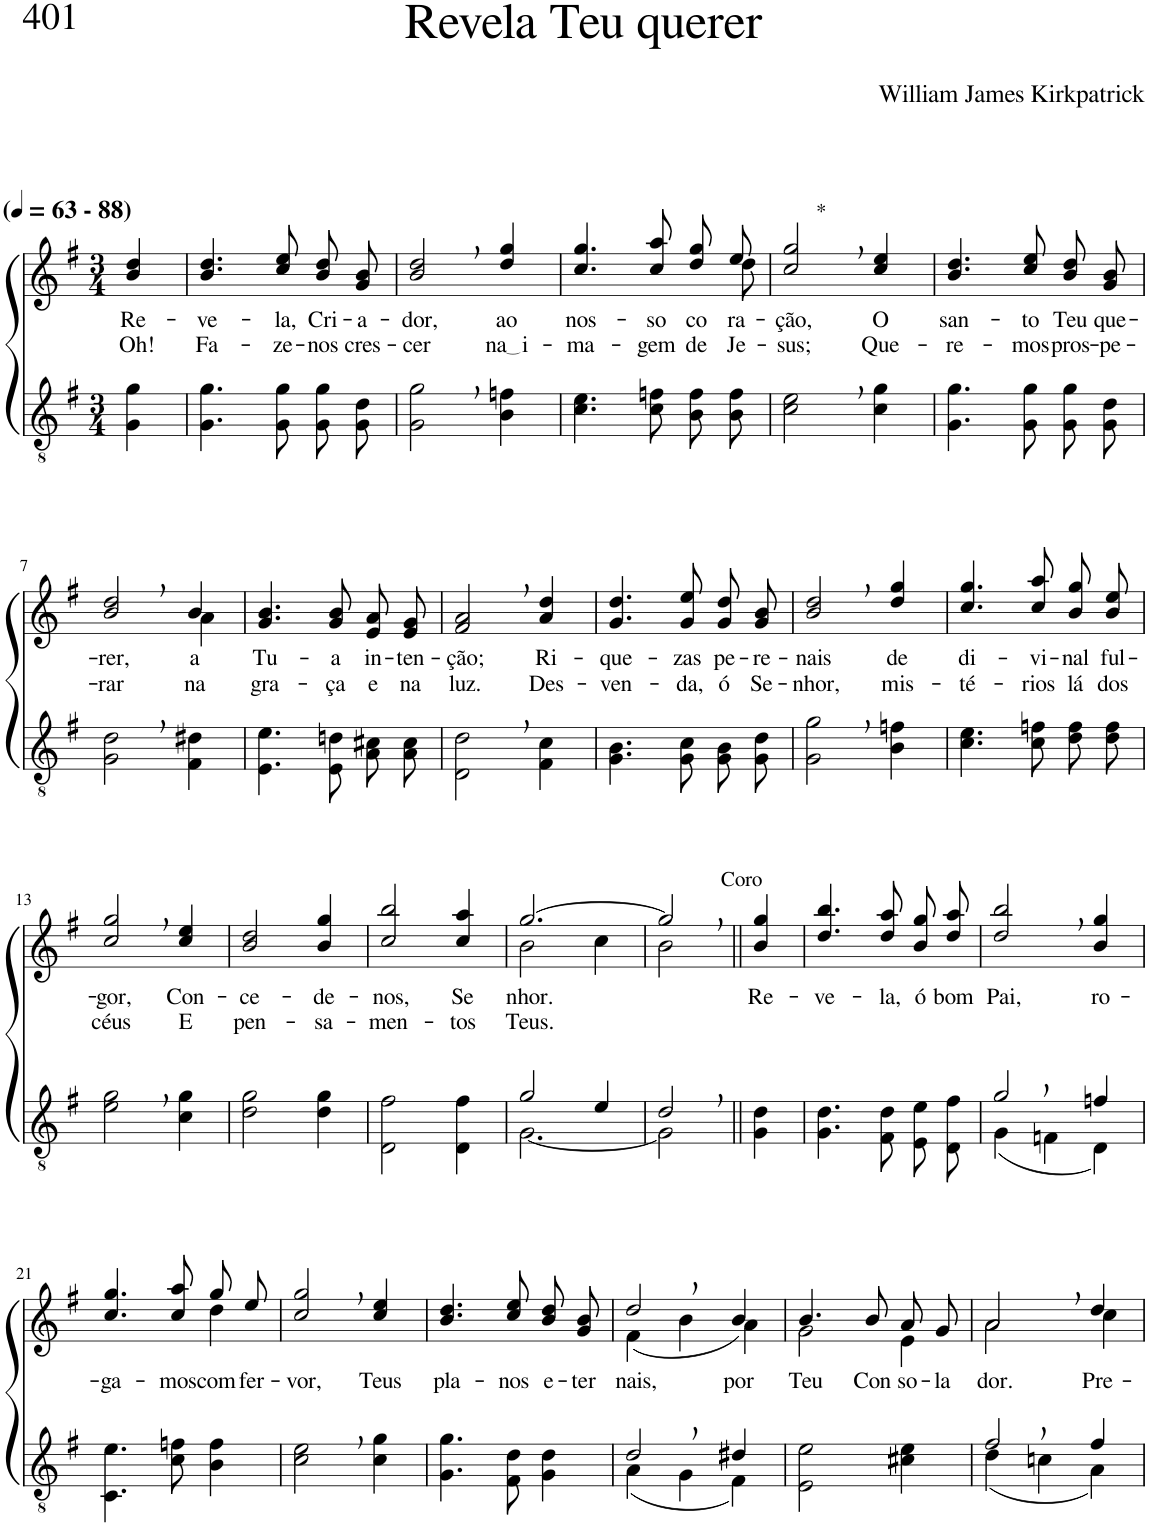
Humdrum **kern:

**kern	**kern	**text	**text
*part2	*part1	*part1	*part1
*staff2	*staff1	*staff1	*staff1
*I"Parte III e IV	*I"Parte I e II	*	*
*clefGv2	*clefG2	*	*
*Trd4c7	*Trd4c7	*	*
*k[f#]	*k[f#]	*	*
*M3/4	*M3/4	*	*
*MM63	*MM63	*	*
=1	=1	=1	=1
!	!LO:TX:a:B:t=(	!	!
!	!LO:TX:a:B:t=- 88)	!	!
!	!	!LO:LY:b	!LO:LY:b
4G\ 4g\	4b/ 4dd/	Re-	Oh!
=2	=2	=2	=2
!	!	!LO:LY:b	!LO:LY:b
4.G\ 4.g\	4.b/ 4.dd/	-ve-	Fa-
!	!	!LO:LY:b	!LO:LY:b
8G\ 8g\	8cc/ 8ee/	-la,	-ze-
!	!	!LO:LY:b	!LO:LY:b
8G\ 8g\L	8b\ 8dd\L	Cri-	-nos
!	!	!LO:LY:b	!LO:LY:b
8G\ 8d\J	8g\ 8b\J	-a-	cres-
=3	=3	=3	=3
!	!	!LO:LY:b	!LO:LY:b
2G\, 2g\,	2b/, 2dd/,	-dor,	-cer
!	!	!LO:LY:b	!LO:LY:b
4B\ 4fn\	4dd/ 4gg/	ao	na i
=4	=4	=4	=4
!	!	!LO:LY:b	!LO:LY:b
*	*^	*	*
4.c\ 4.e\	4.cc/ 4.gg/	8ryy	nos-	-ma-
!	!	!	!LO:LY:b	!LO:LY:b
*	*v	*v	*	*
8c\ 8fn\	8cc/ 8aa/	-so	-gem
!	!	!LO:LY:b	!LO:LY:b
8B\ 8f\L	8dd\ 8gg\L	co-	de
*	*^	*	*
!	!	!	!LO:LY:b	!LO:LY:b
8B\ 8f\J	8ee\J	8dd\	-ra-	Je-
=5	=5	=5	=5	=5
!	!LO:TX:a:t=*	!	!	!
!	!	!	!LO:LY:b	!LO:LY:b
*	*v	*v	*	*
2c\, 2e\,	2cc/, 2gg/,	-ção,	-sus;
!	!	!LO:LY:b	!LO:LY:b
4c\ 4g\	4cc/ 4ee/	O	Que-
=6	=6	=6	=6
!	!	!LO:LY:b	!LO:LY:b
4.G\ 4.g\	4.b/ 4.dd/	san-	-re-
!	!	!LO:LY:b	!LO:LY:b
8G\ 8g\	8cc/ 8ee/	-to	-mos
!	!	!LO:LY:b	!LO:LY:b
8G\ 8g\L	8b\ 8dd\L	Teu	pros-
!	!	!LO:LY:b	!LO:LY:b
8G\ 8d\J	8g\ 8b\J	que-	-pe-
!!LO:LB:g=z
=7	=7	=7	=7
!	!	!LO:LY:b	!LO:LY:b
*	*^	*	*
2G\, 2d\,	2b/, 2dd/,	2ryy	-rer,	-rar
!	!	!	!LO:LY:b	!LO:LY:b
4F#\ 4d#X\	4b/	4a\	a	na
=8	=8	=8	=8	=8
!	!	!	!LO:LY:b	!LO:LY:b
*	*v	*v	*	*
4.E\ 4.e\	4.g/ 4.b/	Tu-	gra-
!	!	!LO:LY:b	!LO:LY:b
8E\ 8dn\	8g/ 8b/	-a	-ça
!	!	!LO:LY:b	!LO:LY:b
8A\ 8c#X\L	8e/ 8a/L	in-	e
!	!	!LO:LY:b	!LO:LY:b
8A\ 8c#\J	8e/ 8g/J	-ten-	na
=9	=9	=9	=9
!	!	!LO:LY:b	!LO:LY:b
2D\, 2d\,	2f#/, 2a/,	-ção;	luz.
!	!	!LO:LY:b	!LO:LY:b
4F#\ 4c\	4a/ 4dd/	Ri-	Des-
=10	=10	=10	=10
!	!	!LO:LY:b	!LO:LY:b
4.G\ 4.B\	4.g/ 4.dd/	-que-	-ven-
!	!	!LO:LY:b	!LO:LY:b
8G\ 8c\	8g/ 8ee/	-zas	-da,
!	!	!LO:LY:b	!LO:LY:b
8G\ 8B\L	8g/ 8dd/L	pe-	ó
!	!	!LO:LY:b	!LO:LY:b
8G\ 8d\J	8g/ 8b/J	-re-	Se-
=11	=11	=11	=11
!	!	!LO:LY:b	!LO:LY:b
2G\, 2g\,	2b/, 2dd/,	-nais	-nhor,
!	!	!LO:LY:b	!LO:LY:b
4B\ 4fn\	4dd/ 4gg/	de	mis-
=12	=12	=12	=12
!	!	!LO:LY:b	!LO:LY:b
4.c\ 4.e\	4.cc/ 4.gg/	di-	-té-
!	!	!LO:LY:b	!LO:LY:b
8c\ 8fn\	8cc/ 8aa/	-vi-	-rios
!	!	!LO:LY:b	!LO:LY:b
8d\ 8f\L	8b\ 8gg\L	-nal	lá
!	!	!LO:LY:b	!LO:LY:b
8d\ 8f\J	8b\ 8ee\J	ful-	dos
!!LO:LB:g=z
=13	=13	=13	=13
!	!	!LO:LY:b	!LO:LY:b
2e\, 2g\,	2cc/, 2gg/,	-gor,	céus
!	!	!LO:LY:b	!LO:LY:b
4c\ 4g\	4cc/ 4ee/	Con-	E
=14	=14	=14	=14
!	!	!LO:LY:b	!LO:LY:b
2d\ 2g\	2b/ 2dd/	-ce-	pen-
!	!	!LO:LY:b	!LO:LY:b
4d\ 4g\	4b/ 4gg/	-de-	-sa-
=15	=15	=15	=15
!	!	!LO:LY:b	!LO:LY:b
2D\ 2f#\	2cc/ 2bb/	-nos,	-men-
!	!	!LO:LY:b	!LO:LY:b
4D\ 4f#\	4cc/ 4aa/	Se-	-tos
=16	=16	=16	=16
*^	*^	*	*
!	!	!	!	!LO:LY:b	!LO:LY:b
2g/	[2.G\	[2.gg/	2b\	-nhor.	Teus.
4e/	.	.	4cc\	.	.
=17	=17	=17	=17	=17	=17
!	!	!LO:TX:a:t=Coro	!	!	!
2d,/	2G\]	2gg,/]	2b\	.	.
=18||	=18||	=18||	=18||	=18||	=18||
!	!	!	!	!LO:LY:b	!
*v	*v	*	*	*	*
*	*v	*v	*	*
4G\ 4d\	4b/ 4gg/	Re-	.
=19	=19	=19	=19
!	!	!LO:LY:b	!
4.G\ 4.d\	4.dd/ 4.bb/	-ve-	.
!	!	!LO:LY:b	!
8F#\ 8d\	8dd/ 8aa/	-la,	.
!	!	!LO:LY:b	!
8E\ 8e\L	8b\ 8gg\L	ó	.
!	!	!LO:LY:b	!
8D\ 8f#\J	8dd\ 8aa\J	bom	.
=20	=20	=20	=20
*^	*	*	*
!	!	!	!LO:LY:b	!
2g,/	(4G\	2dd/, 2bb/,	-Pai,	.
.	4Fn\	.	.	.
!	!	!	!LO:LY:b	!
4fn/	4D\)	4b/ 4gg/	ro-	.
!!LO:LB:g=z
=21	=21	=21	=21	=21
!	!	!	!LO:LY:b	!
*v	*v	*^	*	*
4.C\ 4.e\	4.cc/ 4.gg/	2ryy	-ga-	.
!	!	!	!LO:LY:b	!
8c\ 8fn\	8cc/ 8aa/	.	-mos	.
!	!	!	!LO:LY:b	!
4B\ 4f\	8gg/L	4dd\	com	.
!	!	!	!LO:LY:b	!
.	8ee/J	.	fer-	.
*	*v	*v	*	*
=22	=22	=22	=22
!	!	!LO:LY:b	!
2c\, 2e\,	2cc/, 2gg/,	-vor,	.
!	!	!LO:LY:b	!
4c\ 4g\	4cc/ 4ee/	Teus	.
=23	=23	=23	=23
!	!	!LO:LY:b	!
4.G\ 4.g\	4.b/ 4.dd/	pla-	.
!	!	!LO:LY:b	!
8F#\ 8d\	8cc/ 8ee/	-nos	.
!	!	!LO:LY:b	!
4G\ 4d\	8b\ 8dd\L	e-	.
!	!	!LO:LY:b	!
.	8g\ 8b\J	-ter-	.
=24	=24	=24	=24
*^	*^	*	*
!	!	!	!	!LO:LY:b	!
2d,/	(4A\	2dd,/	4f#\	-nais,	.
.	4G\	.	4b\	.	.
!	!	!	!	!LO:LY:b	!
4d#X/	4F#\)	(4b/	4a\	por	.
=25	=25	=25	=25	=25	=25
!	!	!	!	!LO:LY:b	!
*v	*v	*	*	*	*
2E\ 2e\	4.b/	2g\	Teu	.
!	!	!	!LO:LY:b	!
.	8b/	.	Con-	.
!	!	!	!LO:LY:b	!
4c#X\ 4e\	8a/L	4e\	-so-	.
!	!	!	!LO:LY:b	!
.	8g/J	.	-la-	.
=26	=26	=26	=26	=26
*^	*	*	*	*
!	!	!	!	!LO:LY:b	!
2f#,/	(4d\	2a,/	2a\	-dor.	.
.	4cn\	.	.	.	.
!	!	!	!	!LO:LY:b	!
4f#/	4A\)	4dd/	4cc\	Pre-	.
*v	*v	*	*	*	*
*	*v	*v	*	*
=	=	=	=
*-	*-	*-	*-
